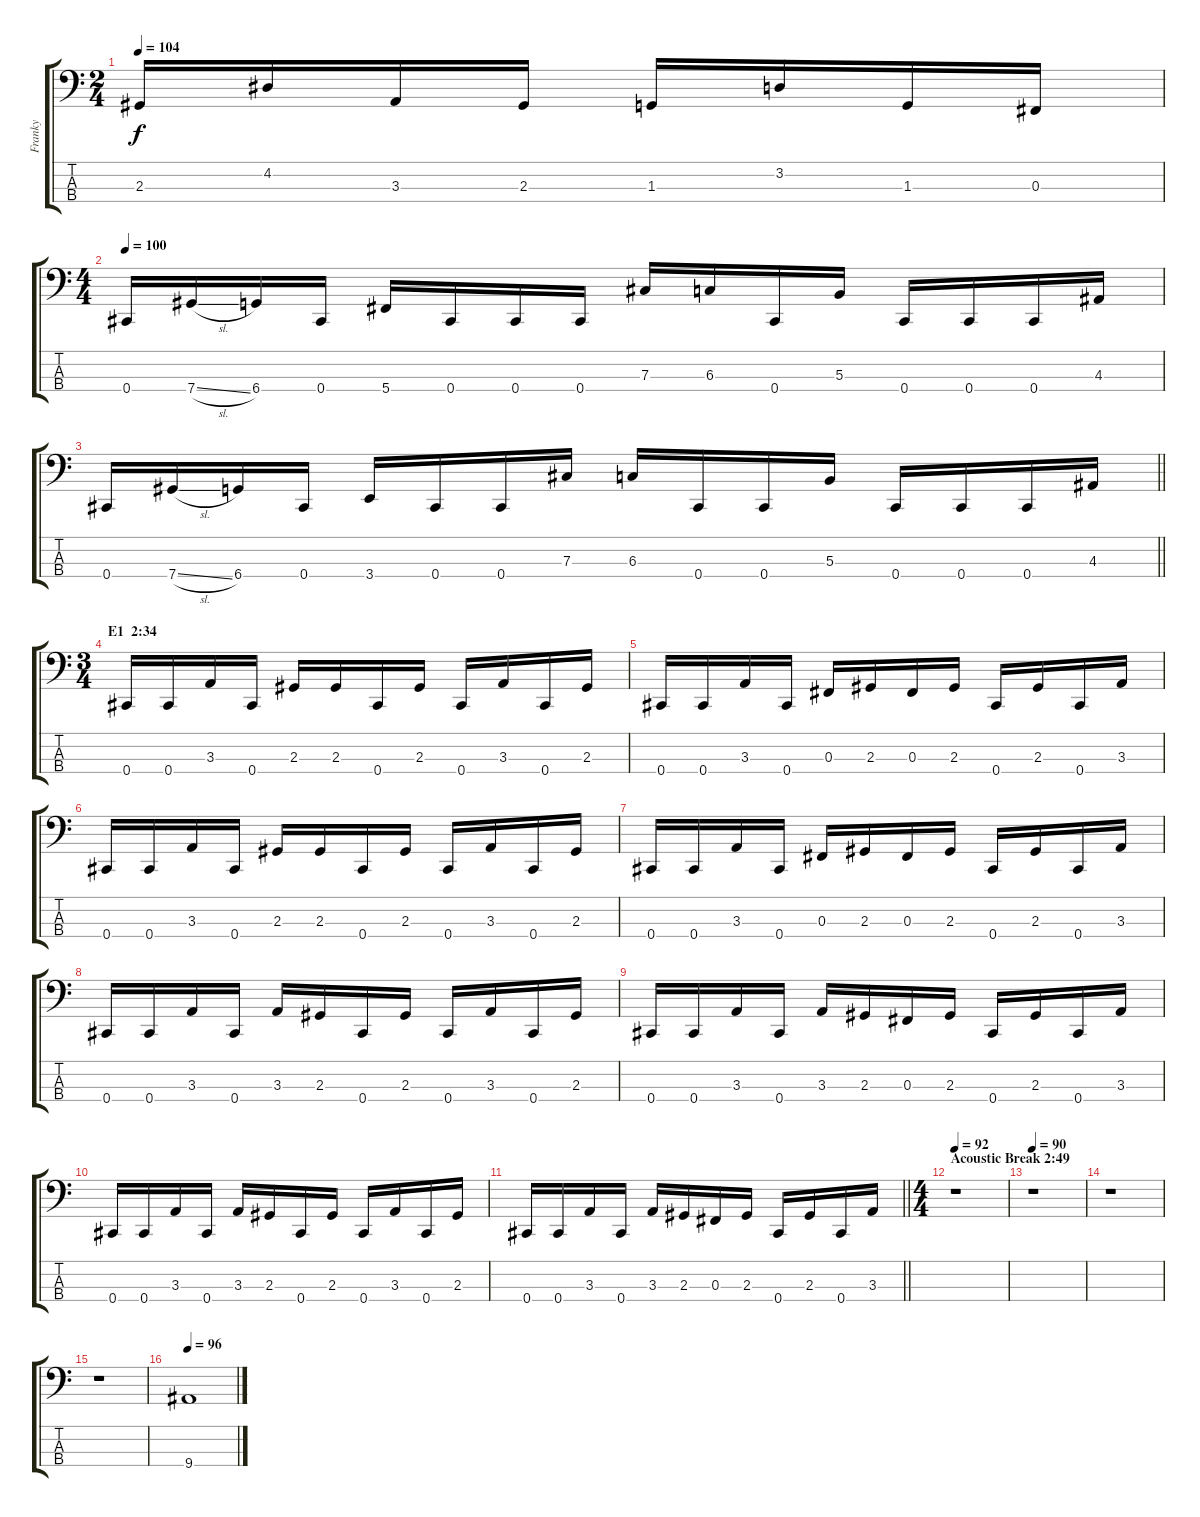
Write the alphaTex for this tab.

\track ("Franky" "Franky") {instrument electricbassfinger}
\staff {score tabs}
\tuning (E2 B1 Gb1 Db1) {hide}
\ts (2 4)
\tempo 104
\clef f4
\ks c
2.3.16{dy f} 4.2.16 3.3.16 2.3.16 1.3.16 3.2.16 1.3.16 0.3.16 |
\ts (4 4)
\tempo 100
0.4.16 7.4{sl}.16 6.4.16 0.4.16 5.4.16 0.4.16 0.4.16 0.4.16 7.3.16 6.3.16 0.4.16 5.3.16 0.4.16 0.4.16 0.4.16 4.3.16 |
\barLineRight lightlight
0.4.16 7.4{sl}.16 6.4.16 0.4.16 3.4.16 0.4.16 0.4.16 7.3.16 6.3.16 0.4.16 0.4.16 5.3.16 0.4.16 0.4.16 0.4.16 4.3.16 |
\ts (3 4)
\section ("" "E1  2:34")
0.4.16 0.4.16 3.3.16 0.4.16 2.3.16 2.3.16 0.4.16 2.3.16 0.4.16 3.3.16 0.4.16 2.3.16 |
0.4.16 0.4.16 3.3.16 0.4.16 0.3.16 2.3.16 0.3.16 2.3.16 0.4.16 2.3.16 0.4.16 3.3.16 |
0.4.16 0.4.16 3.3.16 0.4.16 2.3.16 2.3.16 0.4.16 2.3.16 0.4.16 3.3.16 0.4.16 2.3.16 |
0.4.16 0.4.16 3.3.16 0.4.16 0.3.16 2.3.16 0.3.16 2.3.16 0.4.16 2.3.16 0.4.16 3.3.16 |
0.4.16 0.4.16 3.3.16 0.4.16 3.3.16 2.3.16 0.4.16 2.3.16 0.4.16 3.3.16 0.4.16 2.3.16 |
0.4.16 0.4.16 3.3.16 0.4.16 3.3.16 2.3.16 0.3.16 2.3.16 0.4.16 2.3.16 0.4.16 3.3.16 |
0.4.16 0.4.16 3.3.16 0.4.16 3.3.16 2.3.16 0.4.16 2.3.16 0.4.16 3.3.16 0.4.16 2.3.16 |
\barLineRight lightlight
0.4.16 0.4.16 3.3.16 0.4.16 3.3.16 2.3.16 0.3.16 2.3.16 0.4.16 2.3.16 0.4.16 3.3.16 |
\ts (4 4)
\section ("" "Acoustic Break 2:49")
\tempo 92
r.1 |
\tempo 90
r.1 |
r.1 |
r.1 |
\tempo 96
9.4.1{instrument electricbassfinger}
